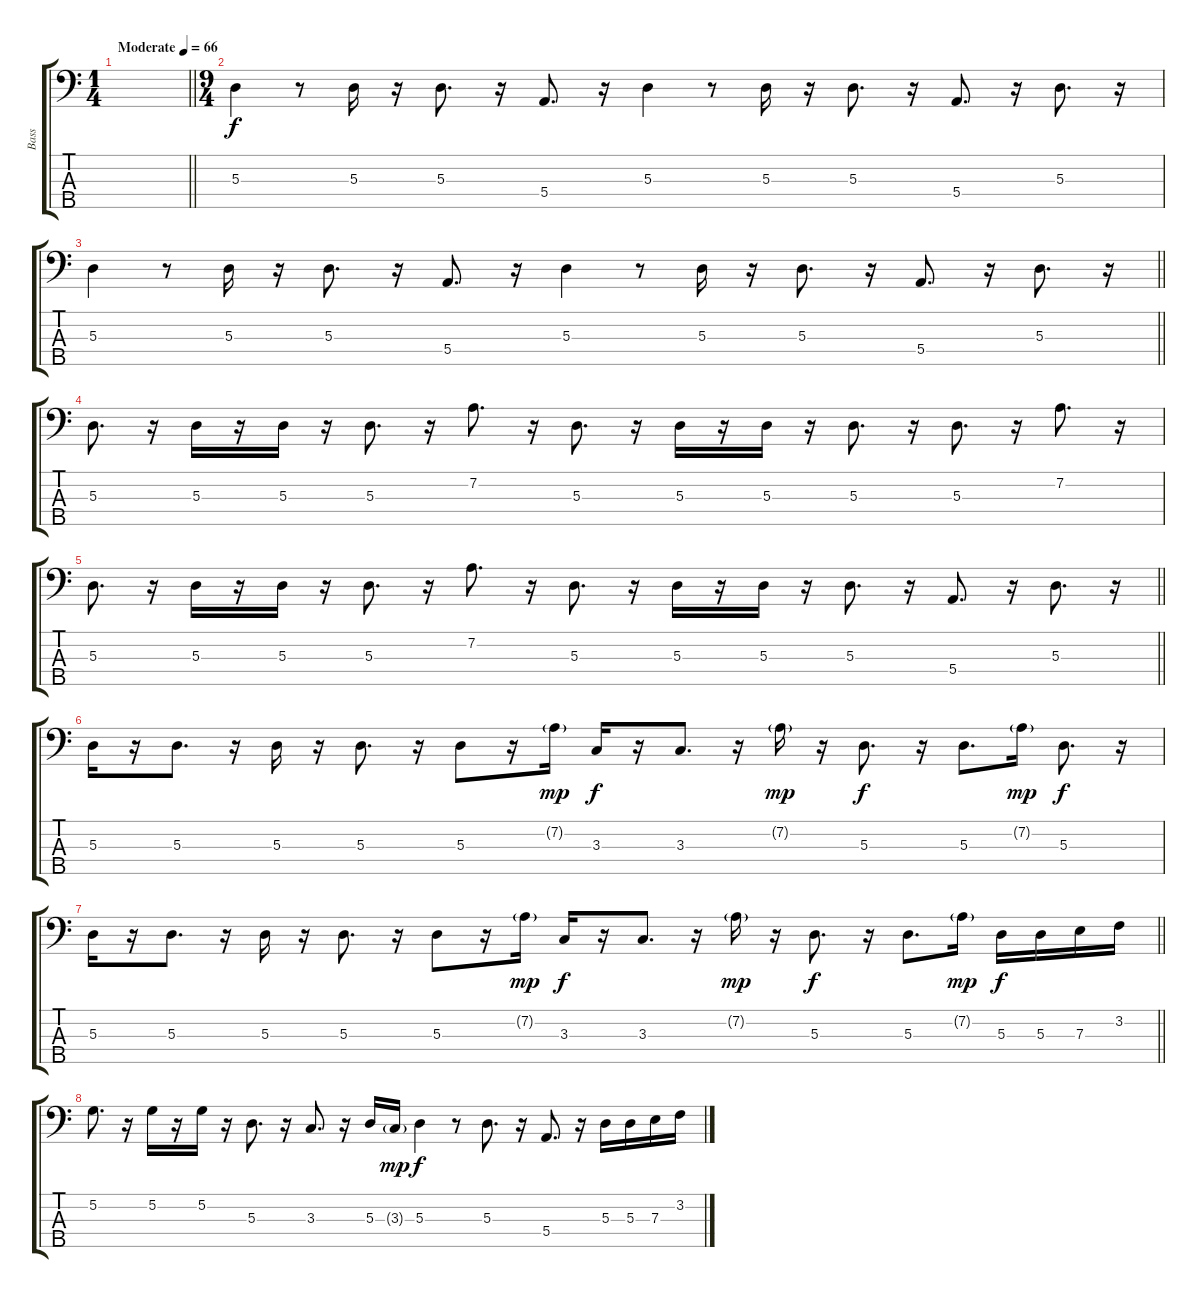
\track ("Bass" "Bass") {instrument electricbassfinger}
\staff {score tabs}
\tuning (G2 D2 A1 E1 B0) {hide}
\ts (1 4)
\tempo (66 "Moderate")
\clef f4
\barLineRight lightlight
\ks c
|
\ts (9 4)
5.3.4 r.8 5.3.16 r.16 5.3.8{d} r.16 5.4.8{d} r.16 5.3.4 r.8 5.3.16 r.16 5.3.8{d} r.16 5.4.8{d} r.16 5.3.8{d} r.16 |
\barLineRight lightlight
5.3.4 r.8 5.3.16 r.16 5.3.8{d} r.16 5.4.8{d} r.16 5.3.4 r.8 5.3.16 r.16 5.3.8{d} r.16 5.4.8{d} r.16 5.3.8{d} r.16 |
5.3.8{d} r.16 5.3.16 r.16 5.3.16 r.16 5.3.8{d} r.16 7.2.8{d} r.16 5.3.8{d} r.16 5.3.16 r.16 5.3.16 r.16 5.3.8{d} r.16 5.3.8{d} r.16 7.2.8{d} r.16 |
\barLineRight lightlight
5.3.8{d} r.16 5.3.16 r.16 5.3.16 r.16 5.3.8{d} r.16 7.2.8{d} r.16 5.3.8{d} r.16 5.3.16 r.16 5.3.16 r.16 5.3.8{d} r.16 5.4.8{d} r.16 5.3.8{d} r.16 |
5.3.16 r.16 5.3.8{d} r.16 5.3.16 r.16 5.3.8{d} r.16 5.3.8 r.16 7.2{g}.16{dy mp} 3.3.16{dy f} r.16 3.3.8{d} r.16 7.2{g}.16{dy mp} r.16 5.3.8{d dy f} r.16 5.3.8{d} 7.2{g}.16{dy mp} 5.3.8{d dy f} r.16 |
\barLineRight lightlight
5.3.16 r.16 5.3.8{d} r.16 5.3.16 r.16 5.3.8{d} r.16 5.3.8 r.16 7.2{g}.16{dy mp} 3.3.16{dy f} r.16 3.3.8{d} r.16 7.2{g}.16{dy mp} r.16 5.3.8{d dy f} r.16 5.3.8{d} 7.2{g}.16{dy mp} 5.3.16{dy f} 5.3.16 7.3.16 3.2.16 |
5.2.8{d} r.16 5.2.16 r.16 5.2.16 r.16 5.3.8{d} r.16 3.3.8{d} r.16 5.3.16 3.3{g}.16{dy mp} 5.3.4{dy f} r.8 5.3.8{d} r.16 5.4.8{d} r.16 5.3.16 5.3.16 7.3.16 3.2.16
